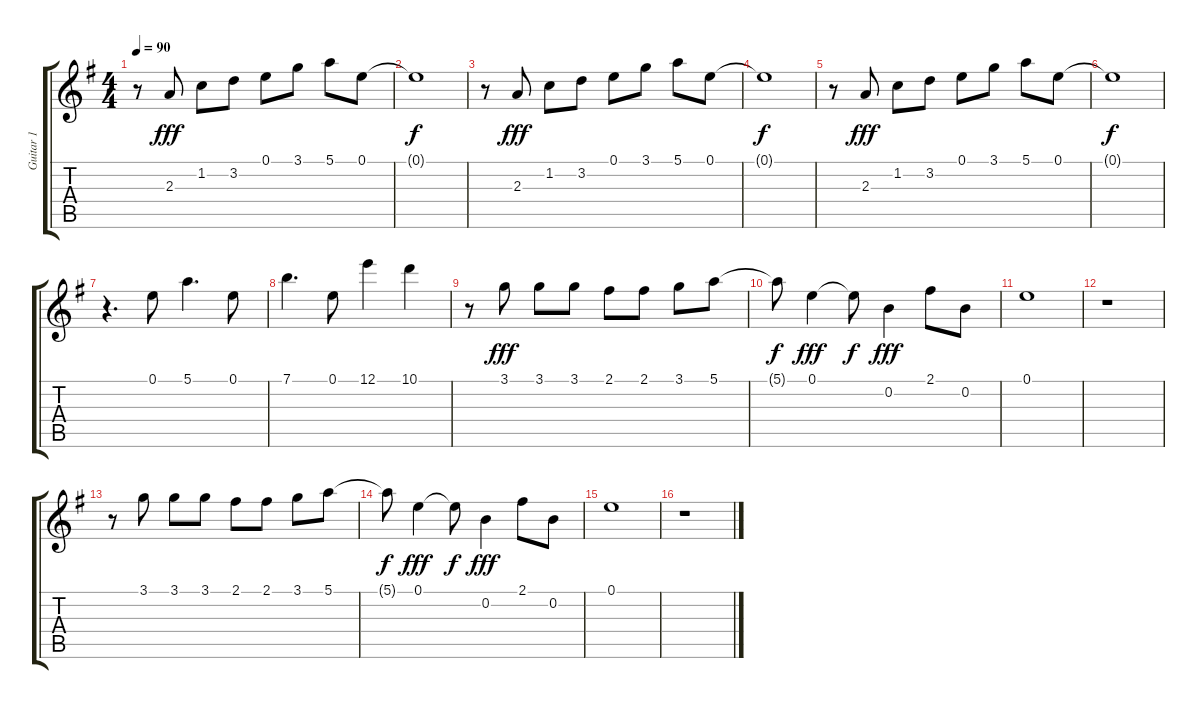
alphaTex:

\track ("Guitar 1" "Guitar 1") {instrument acousticguitarnylon}
\staff {score tabs}
\tuning (E4 B3 G3 D3 A2 E2) {hide}
\ts (4 4)
\tempo 90
\clef g2
\ks g
r.8{dy f} 2.3.8{dy fff} 1.2.8 3.2.8 0.1.8 3.1.8 5.1.8 0.1.8 |
0.1{t}.1{dy f} |
r.8 2.3.8{dy fff} 1.2.8 3.2.8 0.1.8 3.1.8 5.1.8 0.1.8 |
0.1{t}.1{dy f} |
r.8 2.3.8{dy fff} 1.2.8 3.2.8 0.1.8 3.1.8 5.1.8 0.1.8 |
0.1{t}.1{dy f} |
r.4{d} 0.1.8 5.1.4{d} 0.1.8 |
7.1.4{d} 0.1.8 12.1.4 10.1.4 |
r.8 3.1.8{dy fff} 3.1.8 3.1.8 2.1.8 2.1.8 3.1.8 5.1.8 |
5.1{t}.8{dy f} 0.1.4{dy fff} 0.1{t}.8{dy f} 0.2.4{dy fff} 2.1.8 0.2.8 |
0.1.1 |
r.1 |
r.8 3.1.8 3.1.8 3.1.8 2.1.8 2.1.8 3.1.8 5.1.8 |
5.1{t}.8{dy f} 0.1.4{dy fff} 0.1{t}.8{dy f} 0.2.4{dy fff} 2.1.8 0.2.8 |
0.1.1 |
r.1
